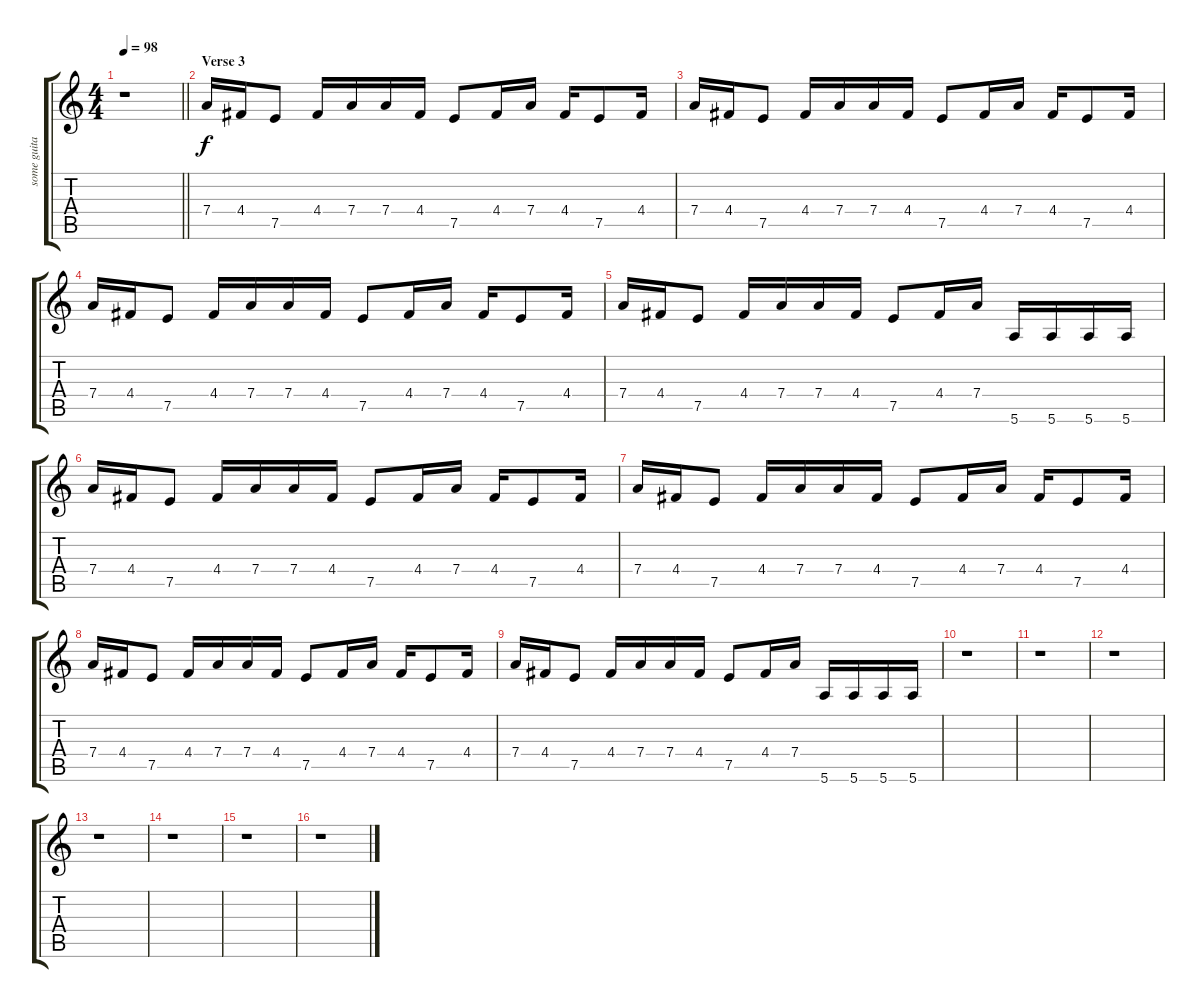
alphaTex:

\track ("some guitar" "some guita") {instrument overdrivenguitar}
\staff {score tabs}
\tuning (E4 B3 G3 D3 A2 E2) {hide}
\ts (4 4)
\tempo 98
\clef g2
\barLineRight lightlight
\ks c
r.1{dy f} |
\section ("" "Verse 3")
7.4.16{volume 9} 4.4.16 7.5.8 4.4.16 7.4.16 7.4.16 4.4.16 7.5.8 4.4.16 7.4.16 4.4.16 7.5.8 4.4.16 |
7.4.16 4.4.16 7.5.8 4.4.16 7.4.16 7.4.16 4.4.16 7.5.8 4.4.16 7.4.16 4.4.16 7.5.8 4.4.16 |
7.4.16 4.4.16 7.5.8 4.4.16 7.4.16 7.4.16 4.4.16 7.5.8 4.4.16 7.4.16 4.4.16 7.5.8 4.4.16 |
7.4.16 4.4.16 7.5.8 4.4.16 7.4.16 7.4.16 4.4.16 7.5.8 4.4.16 7.4.16 5.6.16 5.6.16 5.6.16 5.6.16 |
7.4.16 4.4.16 7.5.8 4.4.16 7.4.16 7.4.16 4.4.16 7.5.8 4.4.16 7.4.16 4.4.16 7.5.8 4.4.16 |
7.4.16 4.4.16 7.5.8 4.4.16 7.4.16 7.4.16 4.4.16 7.5.8 4.4.16 7.4.16 4.4.16 7.5.8 4.4.16 |
7.4.16 4.4.16 7.5.8 4.4.16 7.4.16 7.4.16 4.4.16 7.5.8 4.4.16 7.4.16 4.4.16 7.5.8 4.4.16 |
7.4.16 4.4.16 7.5.8 4.4.16 7.4.16 7.4.16 4.4.16 7.5.8 4.4.16 7.4.16 5.6.16 5.6.16 5.6.16 5.6.16 |
r.1 |
r.1 |
r.1 |
r.1 |
r.1 |
r.1 |
r.1
